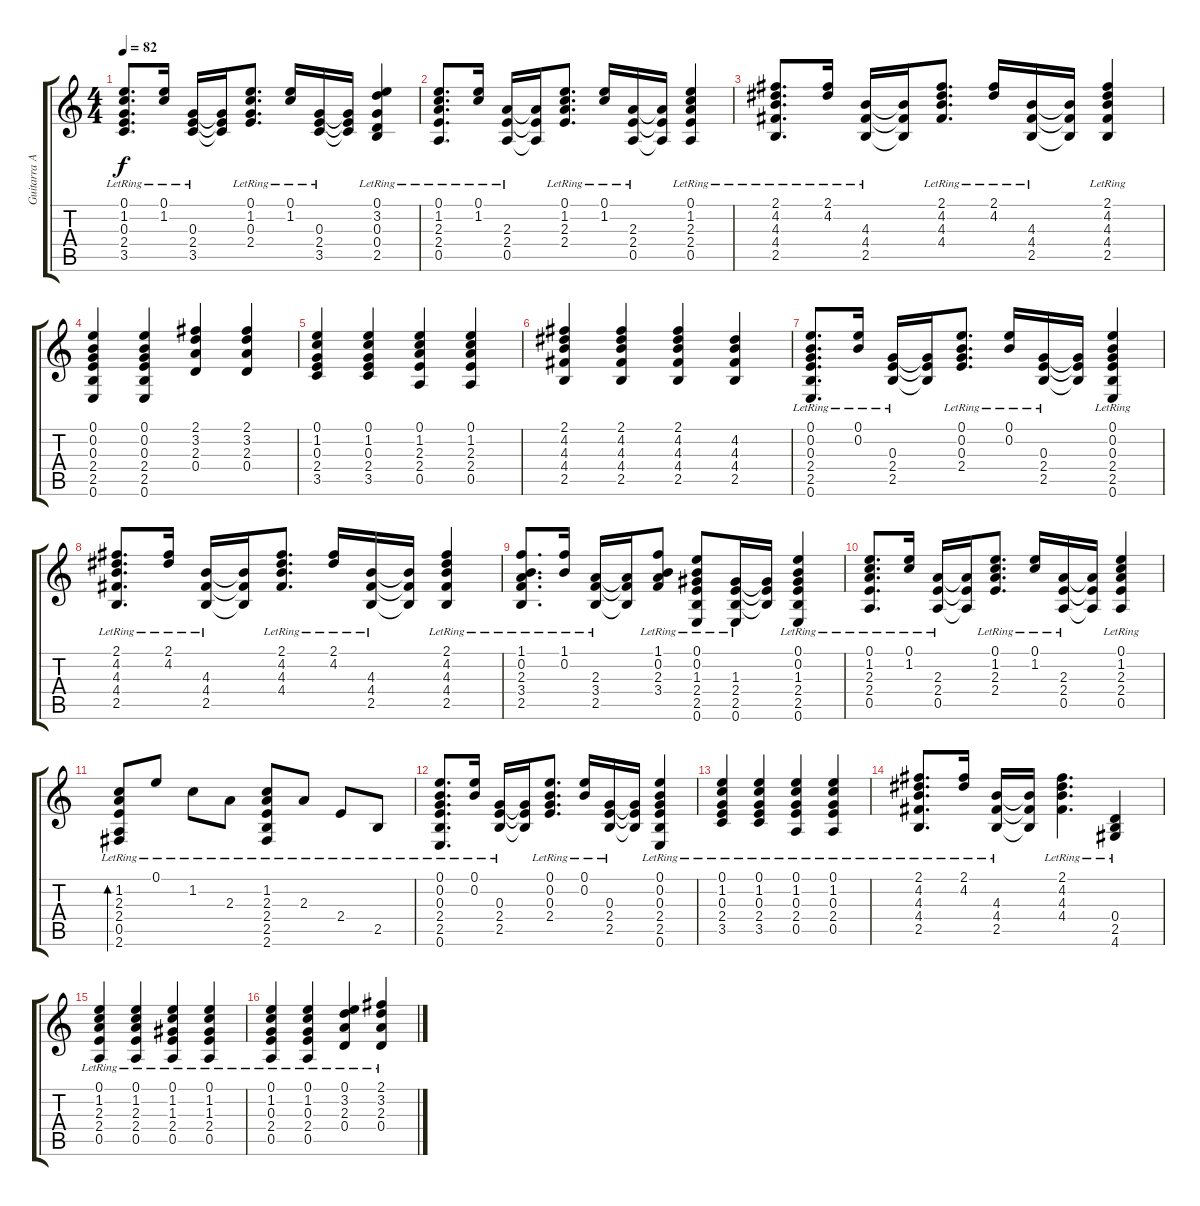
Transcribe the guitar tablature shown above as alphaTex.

\track ("Guitarra Acústica 2" "Guitarra A") {instrument acousticguitarsteel}
\staff {score tabs}
\tuning (E4 B3 G3 D3 A2 E2) {hide}
\ts (4 4)
\tempo 82
\clef g2
\ks c
(0.1{lr} 1.2{lr} 0.3{lr} 2.4{lr} 3.5{lr}).8{d dy f} (0.1{lr} 1.2{lr}).16 (0.3{lr} 2.4{lr} 3.5{lr}).16 (0.3{t} 2.4{t} 3.5{t}).16 (0.1{lr} 1.2{lr} 0.3{lr} 2.4{lr}).8{d} (0.1{lr} 1.2{lr}).16 (0.3{lr} 2.4{lr} 3.5{lr}).16 (0.3{t} 2.4{t} 3.5{t}).16 (0.1{lr} 3.2{lr} 0.3{lr} 0.4{lr} 2.5{lr}).4 |
(0.1{lr} 1.2{lr} 2.3{lr} 2.4{lr} 0.5{lr}).8{d} (0.1{lr} 1.2{lr}).16 (2.3{lr} 2.4{lr} 0.5{lr}).16 (2.3{t} 2.4{t} 0.5{t}).16 (0.1{lr} 1.2{lr} 2.3{lr} 2.4{lr}).8{d} (0.1{lr} 1.2{lr}).16 (2.3{lr} 2.4{lr} 0.5{lr}).16 (2.3{t} 2.4{t} 0.5{t}).16 (0.1{lr} 1.2{lr} 2.3{lr} 2.4{lr} 0.5{lr}).4 |
(2.1{lr} 4.2{lr} 4.3{lr} 4.4{lr} 2.5{lr}).8{d} (2.1{lr} 4.2{lr}).16 (4.3{lr} 4.4{lr} 2.5{lr}).16 (4.3{t} 4.4{t} 2.5{t}).16 (2.1{lr} 4.2{lr} 4.3{lr} 4.4{lr}).8{d} (2.1{lr} 4.2{lr}).16 (4.3{lr} 4.4{lr} 2.5{lr}).16 (4.3{t} 4.4{t} 2.5{t}).16 (2.1{lr} 4.2{lr} 4.3{lr} 4.4{lr} 2.5{lr}).4 |
(0.1 0.2 0.3 2.4 2.5 0.6).4 (0.1 0.2 0.3 2.4 2.5 0.6).4 (2.1 3.2 2.3 0.4).4 (2.1 3.2 2.3 0.4).4 |
(0.1 1.2 0.3 2.4 3.5).4 (0.1 1.2 0.3 2.4 3.5).4 (0.1 1.2 2.3 2.4 0.5).4 (0.1 1.2 2.3 2.4 0.5).4 |
(2.1 4.2 4.3 4.4 2.5).4 (2.1 4.2 4.3 4.4 2.5).4 (2.1 4.2 4.3 4.4 2.5).4 (4.2 4.3 4.4 2.5).4 |
(0.1{lr} 0.2{lr} 0.3{lr} 2.4{lr} 2.5{lr} 0.6{lr}).8{d volume 6} (0.1{lr} 0.2{lr}).16 (0.3{lr} 2.4{lr} 2.5).16 (0.3{t} 2.4{t} 2.5{t}).16 (0.1{lr} 0.2{lr} 0.3{lr} 2.4{lr}).8{d} (0.1{lr} 0.2{lr}).16 (0.3{lr} 2.4{lr} 2.5).16 (0.3{t} 2.4{t} 2.5{t}).16 (0.1{lr} 0.2{lr} 0.3{lr} 2.4{lr} 2.5{lr} 0.6{lr}).4 |
(2.1{lr} 4.2{lr} 4.3{lr} 4.4{lr} 2.5{lr}).8{d} (2.1{lr} 4.2{lr}).16 (4.3{lr} 4.4{lr} 2.5{lr}).16 (4.3{t} 4.4{t} 2.5{t}).16 (2.1{lr} 4.2{lr} 4.3{lr} 4.4{lr}).8{d} (2.1{lr} 4.2{lr}).16 (4.3{lr} 4.4{lr} 2.5{lr}).16 (4.3{t} 4.4{t} 2.5{t}).16 (2.1{lr} 4.2{lr} 4.3{lr} 4.4{lr} 2.5{lr}).4 |
(1.1{lr} 0.2{lr} 2.3{lr} 3.4{lr} 2.5{lr}).8{d} (1.1{lr} 0.2{lr}).16 (2.3{lr} 3.4{lr} 2.5{lr}).16 (2.3{t} 3.4{t} 2.5{t}).16 (1.1{lr} 0.2{lr} 2.3{lr} 3.4{lr}).8 (0.1{lr} 0.2{lr} 1.3{lr} 2.4{lr} 2.5{lr} 0.6{lr}).8 (1.3{lr} 2.4{lr} 2.5{lr} 0.6{lr}).16 (1.3{t} 2.4{t} 2.5{t}).16 (0.1{lr} 0.2{lr} 1.3{lr} 2.4{lr} 2.5{lr} 0.6{lr}).4 |
(0.1{lr} 1.2{lr} 2.3{lr} 2.4{lr} 0.5{lr}).8{d} (0.1{lr} 1.2{lr}).16 (2.3{lr} 2.4{lr} 0.5{lr}).16 (2.3{t} 2.4{t} 0.5{t}).16 (0.1{lr} 1.2{lr} 2.3{lr} 2.4{lr}).8{d} (0.1{lr} 1.2{lr}).16 (2.3{lr} 2.4{lr} 0.5{lr}).16 (2.3{t} 2.4{t} 0.5{t}).16 (0.1{lr} 1.2{lr} 2.3{lr} 2.4{lr} 0.5{lr}).4 |
(1.2{lr} 2.3{lr} 2.4{lr} 0.5{lr} 2.6{lr}).8{bd 60} 0.1{lr}.8 1.2{lr}.8 2.3{lr}.8 (1.2{lr} 2.3{lr} 2.4{lr} 2.5{lr} 2.6{lr}).8 2.3{lr}.8 2.4{lr}.8 2.5{lr}.8 |
(0.1{lr} 0.2{lr} 0.3{lr} 2.4{lr} 2.5{lr} 0.6{lr}).8{d} (0.1{lr} 0.2{lr}).16 (0.3{lr} 2.4{lr} 2.5).16 (0.3{t} 2.4{t} 2.5{t}).16 (0.1{lr} 0.2{lr} 0.3{lr} 2.4{lr}).8{d} (0.1{lr} 0.2{lr}).16 (0.3{lr} 2.4{lr} 2.5).16 (0.3{t} 2.4{t} 2.5{t}).16 (0.1{lr} 0.2{lr} 0.3{lr} 2.4{lr} 2.5{lr} 0.6{lr}).4 |
(0.1{lr} 1.2{lr} 0.3{lr} 2.4{lr} 3.5{lr}).4 (0.1{lr} 1.2{lr} 0.3{lr} 2.4{lr} 3.5{lr}).4 (0.1{lr} 1.2{lr} 0.3{lr} 2.4{lr} 0.5{lr}).4 (0.1{lr} 1.2{lr} 0.3{lr} 2.4{lr} 0.5{lr}).4 |
(2.1{lr} 4.2{lr} 4.3{lr} 4.4{lr} 2.5{lr}).8{d} (2.1{lr} 4.2{lr}).16 (4.3{lr} 4.4{lr} 2.5{lr}).16 (4.3{t} 4.4{t} 2.5{t}).16 (2.1{lr} 4.2{lr} 4.3{lr} 4.4{lr}).4{d} (0.4{lr} 2.5{lr} 4.6{lr}).4 |
(0.1{lr} 1.2{lr} 2.3{lr} 2.4{lr} 0.5{lr}).4{volume 7} (0.1{lr} 1.2{lr} 2.3{lr} 2.4{lr} 0.5{lr}).4 (0.1{lr} 1.2{lr} 1.3{lr} 2.4{lr} 0.5{lr}).4 (0.1{lr} 1.2{lr} 1.3{lr} 2.4{lr} 0.5{lr}).4 |
(0.1{lr} 1.2{lr} 0.3{lr} 2.4{lr} 0.5{lr}).4 (0.1{lr} 1.2{lr} 0.3{lr} 2.4{lr} 0.5{lr}).4 (0.1{lr} 3.2{lr} 2.3{lr} 0.4{lr}).4 (2.1{lr} 3.2{lr} 2.3{lr} 0.4{lr}).4
